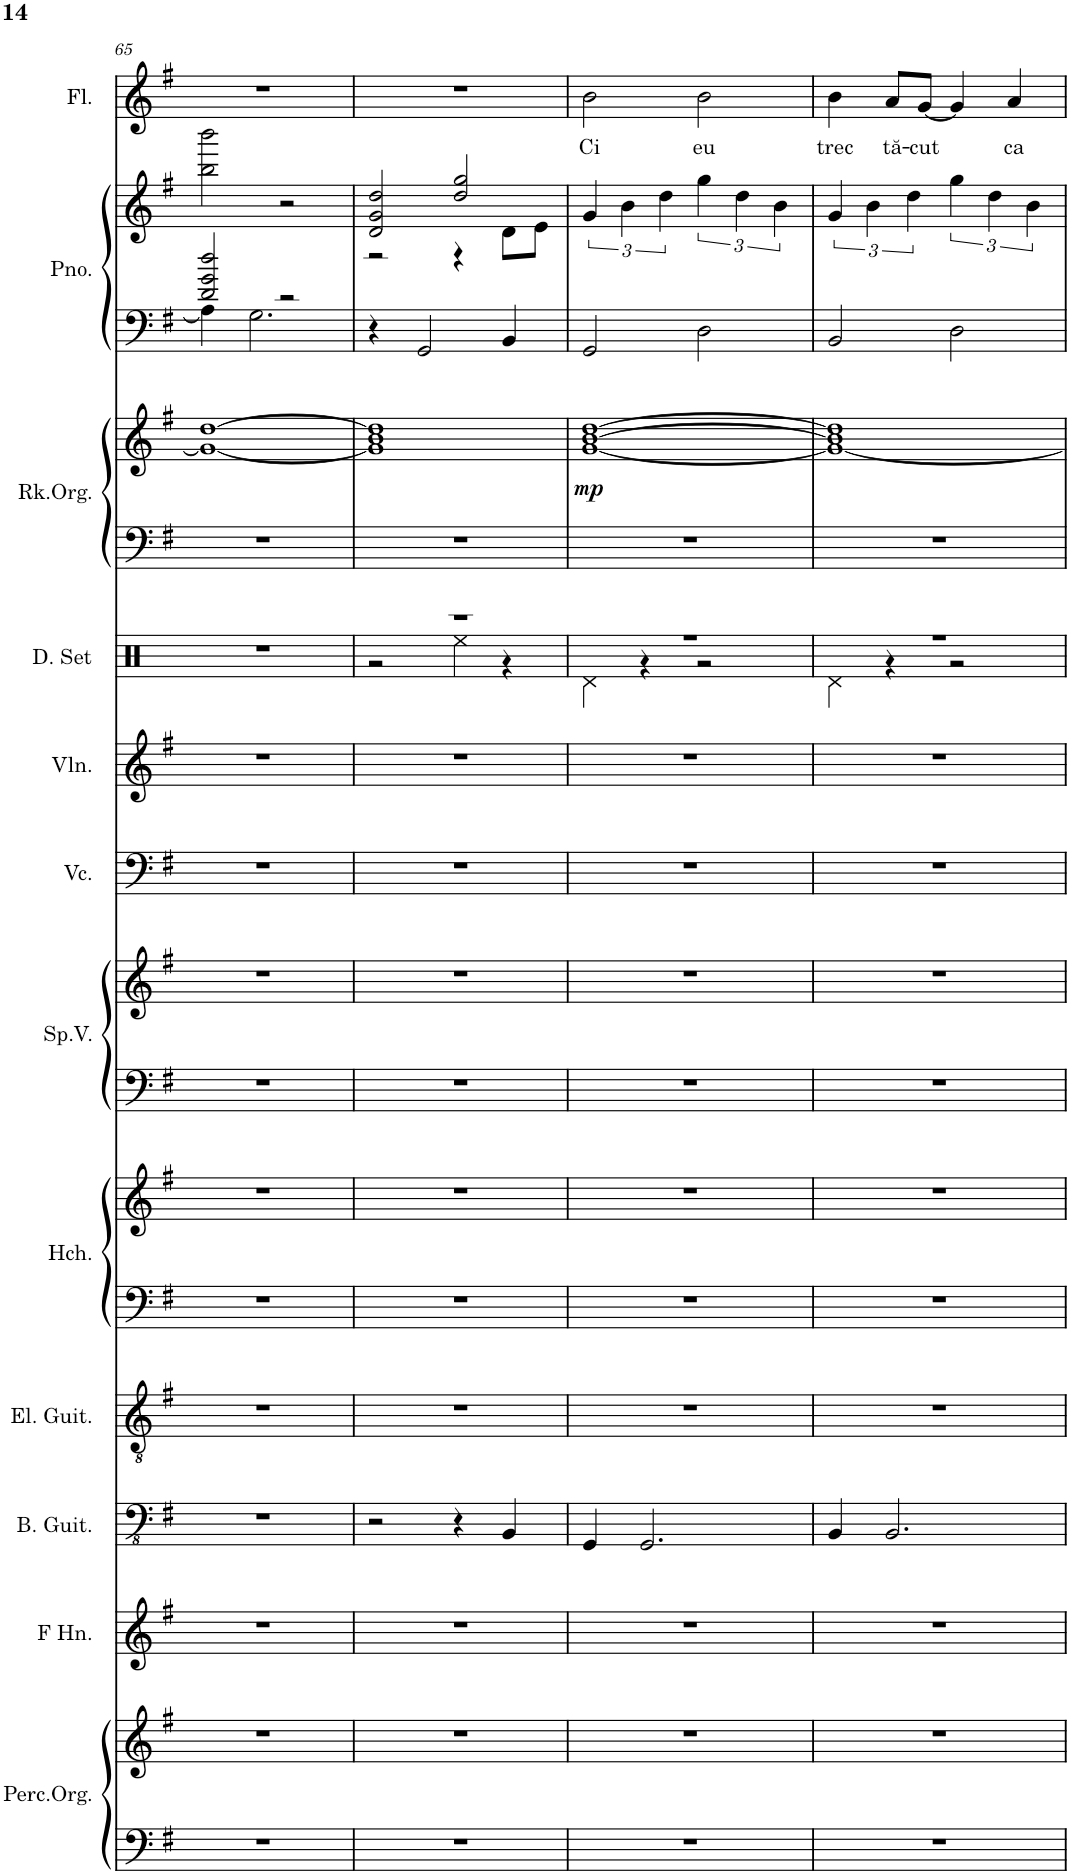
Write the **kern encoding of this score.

**kern	**kern	**kern	**kern	**kern	**kern	**kern	**kern	**kern	**kern	**kern	**kern	**kern	**kern	**dynam	**kern	**kern	**kern	**text
*part12	*part12	*part11	*part10	*part9	*part8	*part8	*part7	*part7	*part6	*part5	*part4	*part3	*part3	*part3	*part2	*part2	*part1	*part1
*staff17	*staff16	*staff15	*staff14	*staff13	*staff12	*staff11	*staff10	*staff9	*staff8	*staff7	*staff6	*staff5	*staff4	*staff4/5	*staff3	*staff2	*staff1	*staff1
*I"Perc.Organ	*	*I"Horn in F	*I"Bass Guitar	*I"Electric Guitar	*I"Harpsichord	*	*I"Space Voice	*	*I"Violoncello	*I"Violin	*I"Drumset	*I"Rock Organ	*	*	*I"Piano	*	*I"Flute	*
*I'Perc.Org.	*	*	*I'B. Guit.	*I'El. Guit.	*I'Hch.	*	*I'Sp.V.	*	*I'Vc.	*I'Vln.	*I'D. Set	*I'Rk.Org.	*	*	*I'Pno.	*	*I'Fl.	*
!!LO:PB:g=z
*clefF4	*clefG2	*clefG2	*clefFv4	*clefGv2	*clefF4	*clefG2	*clefF4	*clefG2	*clefF4	*clefG2	*clefX	*clefF4	*clefG2	*	*clefF4	*clefG2	*clefG2	*
*k[f#]	*k[f#]	*k[f#]	*k[f#]	*k[f#]	*k[f#]	*k[f#]	*k[f#]	*k[f#]	*k[f#]	*k[f#]	*k[]	*k[f#]	*k[f#]	*	*k[f#]	*k[f#]	*k[f#]	*
*M4/4	*M4/4	*M4/4	*M4/4	*M4/4	*M4/4	*M4/4	*M4/4	*M4/4	*M4/4	*M4/4	*M4/4	*M4/4	*M4/4	*	*M4/4	*M4/4	*M4/4	*
=65	=65	=65	=65	=65	=65	=65	=65	=65	=65	=65	=65	=65	=65	=65	=65	=65	=65	=65
*	*	*	*	*	*	*	*	*	*	*	*	*	*	*	*^	*	*	*
1r	1r	1r	1r	1r	1r	1r	1r	1r	1r	1r	1r	1r	1g_ [1dd	.	2d/ 2g/ 2dd/	4A\]	2bb\ 2bbb\	1r	.
.	.	.	.	.	.	.	.	.	.	.	.	.	.	.	.	2.G\	.	.	.
.	.	.	.	.	.	.	.	.	.	.	.	.	.	.	2r	.	2r	.	.
*	*	*	*	*	*	*	*	*	*	*	*	*	*	*	*v	*v	*	*	*
=66	=66	=66	=66	=66	=66	=66	=66	=66	=66	=66	=66	=66	=66	=66	=66	=66	=66	=66
*	*	*	*	*	*	*	*	*	*	*	*^	*	*	*	*	*^	*	*
1r	1r	1r	2r	1r	1r	1r	1r	1r	1r	1r	1r	2r	1r	1g] 1b 1dd]	.	4r	2d/ 2g/ 2dd/	2r	1r	.
.	.	.	.	.	.	.	.	.	.	.	.	.	.	.	.	2GG/	.	.	.	.
.	.	.	4r	.	.	.	.	.	.	.	.	4Ree\	.	.	.	.	2dd/ 2gg/	4r	.	.
.	.	.	4BBB/	.	.	.	.	.	.	.	.	4r	.	.	.	4BB/	.	8d\L	.	.
.	.	.	.	.	.	.	.	.	.	.	.	.	.	.	.	.	.	8e\J	.	.
=67	=67	=67	=67	=67	=67	=67	=67	=67	=67	=67	=67	=67	=67	=67	=67	=67	=67	=67	=67	=67
!	!	!	!	!	!	!	!	!	!	!	!	!	!	!	!LO:DY:b	!	!	!	!	!LO:LY:b
*	*	*	*	*	*	*	*	*	*	*	*	*	*	*	*	*	*v	*v	*	*
1r	1r	1r	4GGG/	1r	1r	1r	1r	1r	1r	1r	1r	4Rd\	1r	[1g [1b [1dd	mp	2GG/	6g/	2b\	Ci
.	.	.	.	.	.	.	.	.	.	.	.	.	.	.	.	.	6b\	.	.
.	.	.	2.GGG/	.	.	.	.	.	.	.	.	4r	.	.	.	.	.	.	.
.	.	.	.	.	.	.	.	.	.	.	.	.	.	.	.	.	6dd\	.	.
!	!	!	!	!	!	!	!	!	!	!	!	!	!	!	!	!	!	!	!LO:LY:b
.	.	.	.	.	.	.	.	.	.	.	.	2r	.	.	.	2D\	6gg\	2b\	eu
.	.	.	.	.	.	.	.	.	.	.	.	.	.	.	.	.	6dd\	.	.
.	.	.	.	.	.	.	.	.	.	.	.	.	.	.	.	.	6b\	.	.
=68	=68	=68	=68	=68	=68	=68	=68	=68	=68	=68	=68	=68	=68	=68	=68	=68	=68	=68	=68
!	!	!	!	!	!	!	!	!	!	!	!	!	!	!	!	!	!	!	!LO:LY:b
1r	1r	1r	4BBB/	1r	1r	1r	1r	1r	1r	1r	1r	4Rd\	1r	1g_ 1b] 1dd]	.	2BB/	6g/	4b\	trec
.	.	.	.	.	.	.	.	.	.	.	.	.	.	.	.	.	6b\	.	.
!	!	!	!	!	!	!	!	!	!	!	!	!	!	!	!	!	!	!	!LO:LY:b
.	.	.	2.BBB/	.	.	.	.	.	.	.	.	4r	.	.	.	.	.	8a/L	tă-
.	.	.	.	.	.	.	.	.	.	.	.	.	.	.	.	.	6dd\	.	.
!	!	!	!	!	!	!	!	!	!	!	!	!	!	!	!	!	!	!	!LO:LY:b
.	.	.	.	.	.	.	.	.	.	.	.	.	.	.	.	.	.	[8g/J	-cut
.	.	.	.	.	.	.	.	.	.	.	.	2r	.	.	.	2D\	6gg\	4g/]	.
.	.	.	.	.	.	.	.	.	.	.	.	.	.	.	.	.	6dd\	.	.
!	!	!	!	!	!	!	!	!	!	!	!	!	!	!	!	!	!	!	!LO:LY:b
.	.	.	.	.	.	.	.	.	.	.	.	.	.	.	.	.	.	4a/	ca
.	.	.	.	.	.	.	.	.	.	.	.	.	.	.	.	.	6b\	.	.
*	*	*	*	*	*	*	*	*	*	*	*v	*v	*	*	*	*	*	*	*
=	=	=	=	=	=	=	=	=	=	=	=	=	=	=	=	=	=	=
*-	*-	*-	*-	*-	*-	*-	*-	*-	*-	*-	*-	*-	*-	*-	*-	*-	*-	*-
